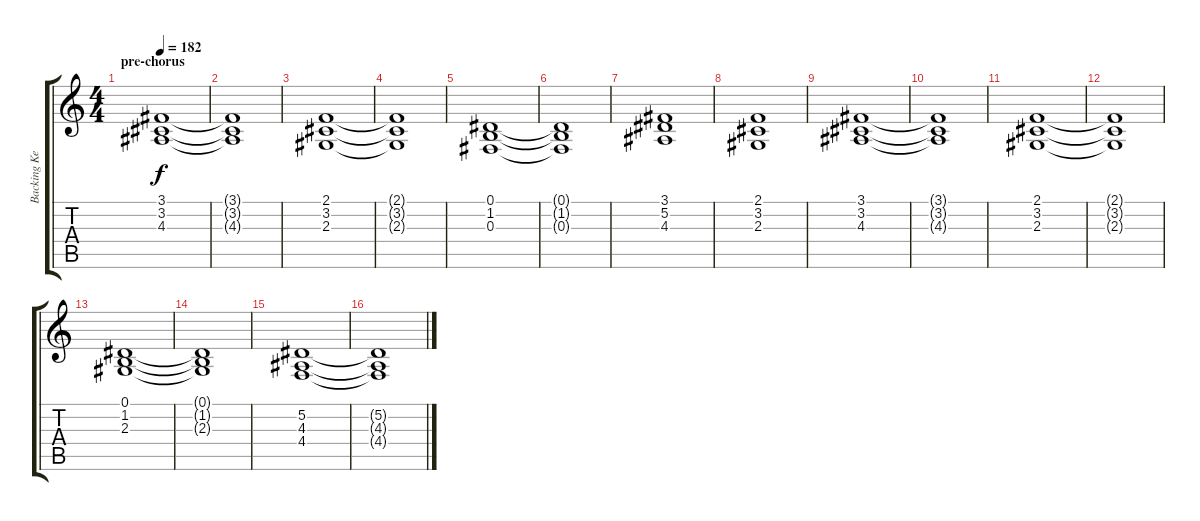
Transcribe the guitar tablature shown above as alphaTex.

\track ("Backing Keyboards" "Backing Ke") {instrument stringensemble1}
\staff {score tabs}
\tuning (Eb4 Bb3 Gb3 Db3 Ab2 Eb2) {hide}
\ts (4 4)
\section ("" "pre-chorus")
\tempo 182
\clef g2
\ks c
(3.1 3.2 4.3).1{dy f} |
(3.1{t} 3.2{t} 4.3{t}).1 |
(2.1 3.2 2.3).1 |
(2.1{t} 3.2{t} 2.3{t}).1 |
(0.1 1.2 0.3).1 |
(0.1{t} 1.2{t} 0.3{t}).1 |
(3.1 5.2 4.3).1 |
(2.1 3.2 2.3).1 |
(3.1 3.2 4.3).1 |
(3.1{t} 3.2{t} 4.3{t}).1 |
(2.1 3.2 2.3).1 |
(2.1{t} 3.2{t} 2.3{t}).1 |
(0.1 1.2 2.3).1 |
(0.1{t} 1.2{t} 2.3{t}).1 |
(5.2 4.3 4.4).1 |
(5.2{t} 4.3{t} 4.4{t}).1
